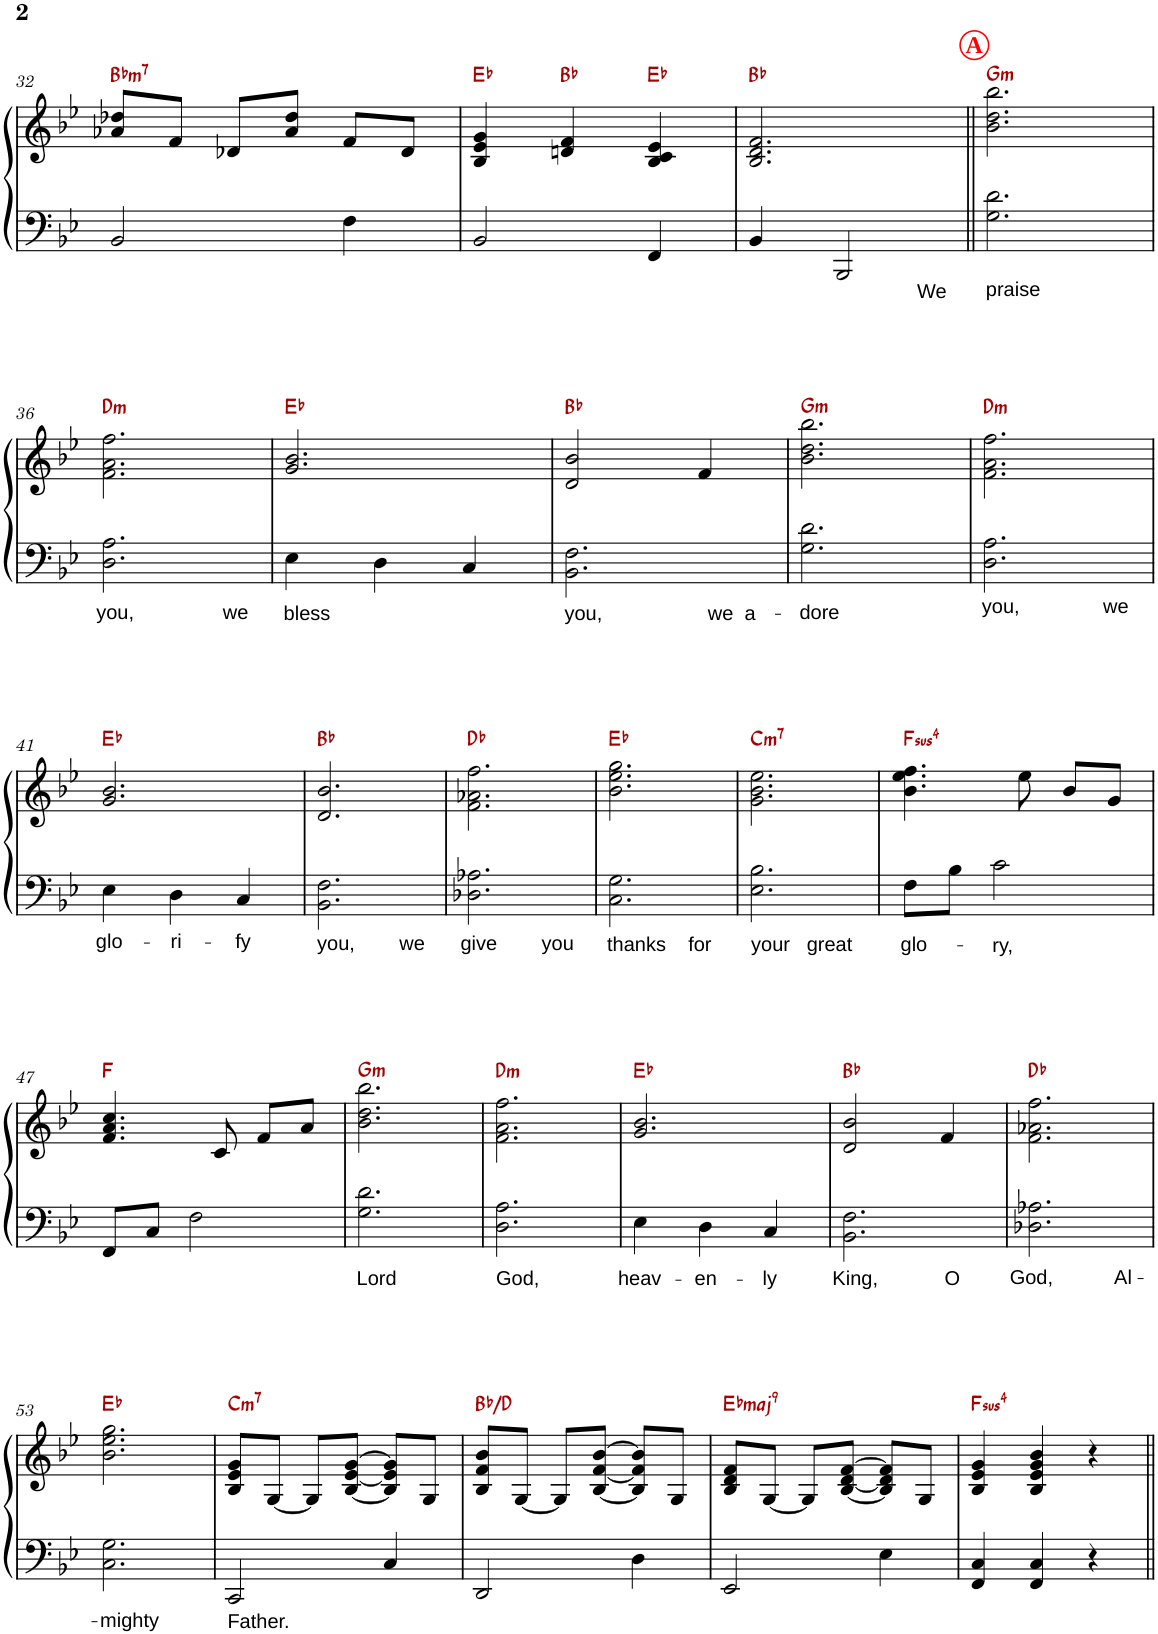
**kern	**text	**kern	**harte
*part1	*part1	*part1	*part1
*staff2	*staff2	*staff1	*
*I"Piano	*	*	*
*I'Pno.	*	*	*
!!LO:PB:g=z
*clefF4	*	*clefG2	*
*k[b-e-]	*	*k[b-e-]	*
*M3/4	*	*M3/4	*
=32	=32	=32	=32
!	!	!	!LO:H:kt=m7
2BB-/	.	8a-X/ 8dd-X/L	Bb:min7
.	.	8f/J	.
.	.	8d-X/L	.
.	.	8a-/ 8dd-/J	.
4F\	.	8f/L	.
.	.	8d-/J	.
=33	=33	=33	=33
2BB-/	.	4B-/ 4e-/ 4g/	Eb:maj
.	.	4dn/ 4f/	Bb:maj
4FF/	.	4B-/ 4c/ 4e-/	Eb:maj
=34	=34	=34	=34
4BB-/	.	2.B-/ 2.d/ 2.f/	Bb:maj
!	!LO:LY:b	!	!
2BBB-/	We	.	.
!!LO:REH:place=s1:a:B:cj:color=#FF0000:enc=circle:fs=12:t=A
=35||	=35||	=35||	=35||
!	!LO:LY:b	!	!LO:H:kt=m
2.G\ 2.d\	praise	2.b-\ 2.dd\ 2.bb-\	G:min
!!LO:LB:g=z
=36	=36	=36	=36
!	!LO:LY:b	!	!LO:H:kt=m
2.D\ 2.A\	you, we	2.f\ 2.a\ 2.ff\	D:min
=37	=37	=37	=37
!	!LO:LY:b	!	!
4E-\	bless	2.g/ 2.b-/	Eb:maj
4D\	.	.	.
4C/	.	.	.
=38	=38	=38	=38
!	!LO:LY:b	!	!
2.BB-\ 2.F\	you, we a-	2d/ 2b-/	Bb:maj
.	.	4f/	.
=39	=39	=39	=39
!	!LO:LY:b	!	!LO:H:kt=m
2.G\ 2.d\	-dore	2.b-\ 2.dd\ 2.bb-\	G:min
=40	=40	=40	=40
!	!LO:LY:b	!	!LO:H:kt=m
2.D\ 2.A\	you, we	2.f\ 2.a\ 2.ff\	D:min
!!LO:LB:g=z
=41	=41	=41	=41
!	!LO:LY:b	!	!
4E-\	glo-	2.g/ 2.b-/	Eb:maj
!	!LO:LY:b	!	!
4D\	-ri-	.	.
!	!LO:LY:b	!	!
4C/	-fy	.	.
=42	=42	=42	=42
!	!LO:LY:b	!	!
2.BB-\ 2.F\	you, we	2.d/ 2.b-/	Bb:maj
=43	=43	=43	=43
!	!LO:LY:b	!	!
2.D-X\ 2.A-X\	give you	2.f\ 2.a-X\ 2.ff\	Db:maj
=44	=44	=44	=44
!	!LO:LY:b	!	!
2.C\ 2.G\	thanks for	2.b-\ 2.ee-\ 2.gg\	Eb:maj
=45	=45	=45	=45
!	!LO:LY:b	!	!LO:H:kt=m7
2.E-\ 2.B-\	your great	2.g\ 2.b-\ 2.ee-\	C:min7
=46	=46	=46	=46
!	!LO:LY:b	!	!LO:H:kt=4
8F\L	glo-	4.b-\ 4.ee-\ 4.ff\	F:sus4
8B-\J	.	.	.
!	!LO:LY:b	!	!
2c\	-ry,	.	.
.	.	8ee-\	.
.	.	8b-/L	.
.	.	8g/J	.
!!LO:LB:g=z
=47	=47	=47	=47
8FF/L	.	4.f/ 4.a/ 4.cc/	F:maj
8C/J	.	.	.
2F\	.	.	.
.	.	8c/	.
.	.	8f/L	.
.	.	8a/J	.
=48	=48	=48	=48
!	!LO:LY:b	!	!LO:H:kt=m
2.G\ 2.d\	Lord	2.b-\ 2.dd\ 2.bb-\	G:min
=49	=49	=49	=49
!	!LO:LY:b	!	!LO:H:kt=m
2.D\ 2.A\	God,	2.f\ 2.a\ 2.ff\	D:min
=50	=50	=50	=50
!	!LO:LY:b	!	!
4E-\	heav-	2.g/ 2.b-/	Eb:maj
!	!LO:LY:b	!	!
4D\	-en-	.	.
!	!LO:LY:b	!	!
4C/	-ly	.	.
=51	=51	=51	=51
!	!LO:LY:b	!	!
2.BB-\ 2.F\	King, O	2d/ 2b-/	Bb:maj
.	.	4f/	.
=52	=52	=52	=52
!	!LO:LY:b	!	!
2.D-X\ 2.A-X\	God, Al-	2.f\ 2.a-X\ 2.ff\	Db:maj
!!LO:LB:g=z
=53	=53	=53	=53
!	!LO:LY:b	!	!
2.C\ 2.G\	-mighty	2.b-\ 2.ee-\ 2.gg\	Eb:maj
=54	=54	=54	=54
!	!LO:LY:b	!	!LO:H:kt=m7
2CC/	Father.	8B-/ 8e-/ 8g/L	C:min7
.	.	[8G/J	.
.	.	8G/L]	.
.	.	[8B-/ [8e-/ [8g/J	.
4C/	.	8B-/] 8e-/] 8g/]L	.
.	.	8G/J	.
=55	=55	=55	=55
2DD/	.	8B-/ 8f/ 8b-/L	Bb:maj/3
.	.	[8G/J	.
.	.	8G/L]	.
.	.	[8B-/ [8f/ [8b-/J	.
4D\	.	8B-/] 8f/] 8b-/]L	.
.	.	8G/J	.
=56	=56	=56	=56
!	!	!	!LO:H:kt=maj9
2EE-/	.	8B-/ 8d/ 8f/L	Eb:maj9
.	.	[8G/J	.
.	.	8G/L]	.
.	.	[8B-/ [8d/ [8f/J	.
4E-\	.	8B-/] 8d/] 8f/]L	.
.	.	8G/J	.
=57	=57	=57	=57
!	!	!	!LO:H:kt=4
4FF/ 4C/	.	4B-/ 4e-/ 4g/	F:sus4
4FF/ 4C/	.	4B-/ 4e-/ 4g/ 4b-/	.
4r	.	4r	.
=||	=||	=||	=||
*-	*-	*-	*-
